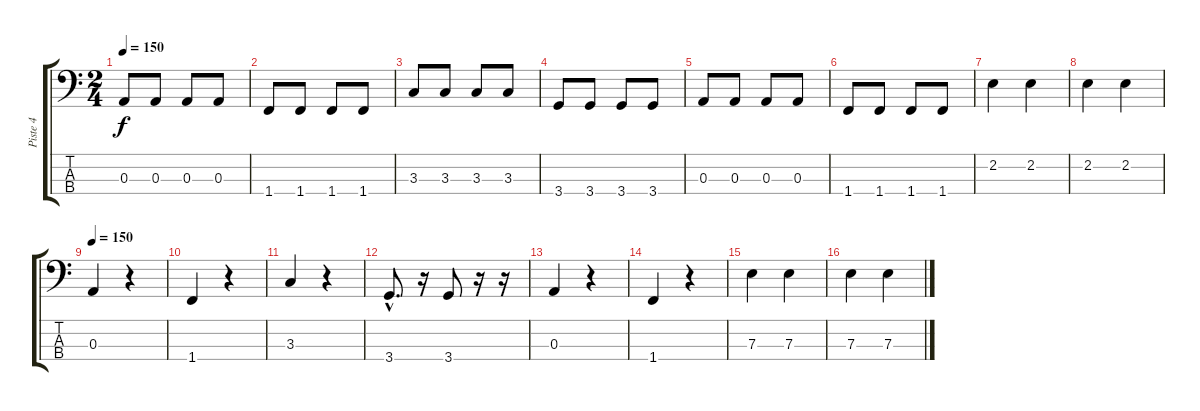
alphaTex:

\track ("Piste 4" "Piste 4") {instrument electricbassfinger}
\staff {score tabs}
\tuning (G2 D2 A1 E1) {hide}
\ts (2 4)
\tempo 150
\clef f4
\ks c
0.3.8{dy f} 0.3.8 0.3.8 0.3.8 |
1.4.8 1.4.8 1.4.8 1.4.8 |
3.3.8 3.3.8 3.3.8 3.3.8 |
3.4.8 3.4.8 3.4.8 3.4.8 |
0.3.8 0.3.8 0.3.8 0.3.8 |
1.4.8 1.4.8 1.4.8 1.4.8 |
2.2.4 2.2.4 |
2.2.4 2.2.4 |
\tempo 150
0.3.4 r.4 |
1.4.4 r.4 |
3.3.4 r.4 |
3.4{hac}.8{d} r.16 3.4.8 r.16 r.16 |
0.3.4 r.4 |
1.4.4 r.4 |
7.3.4 7.3.4 |
7.3.4 7.3.4
